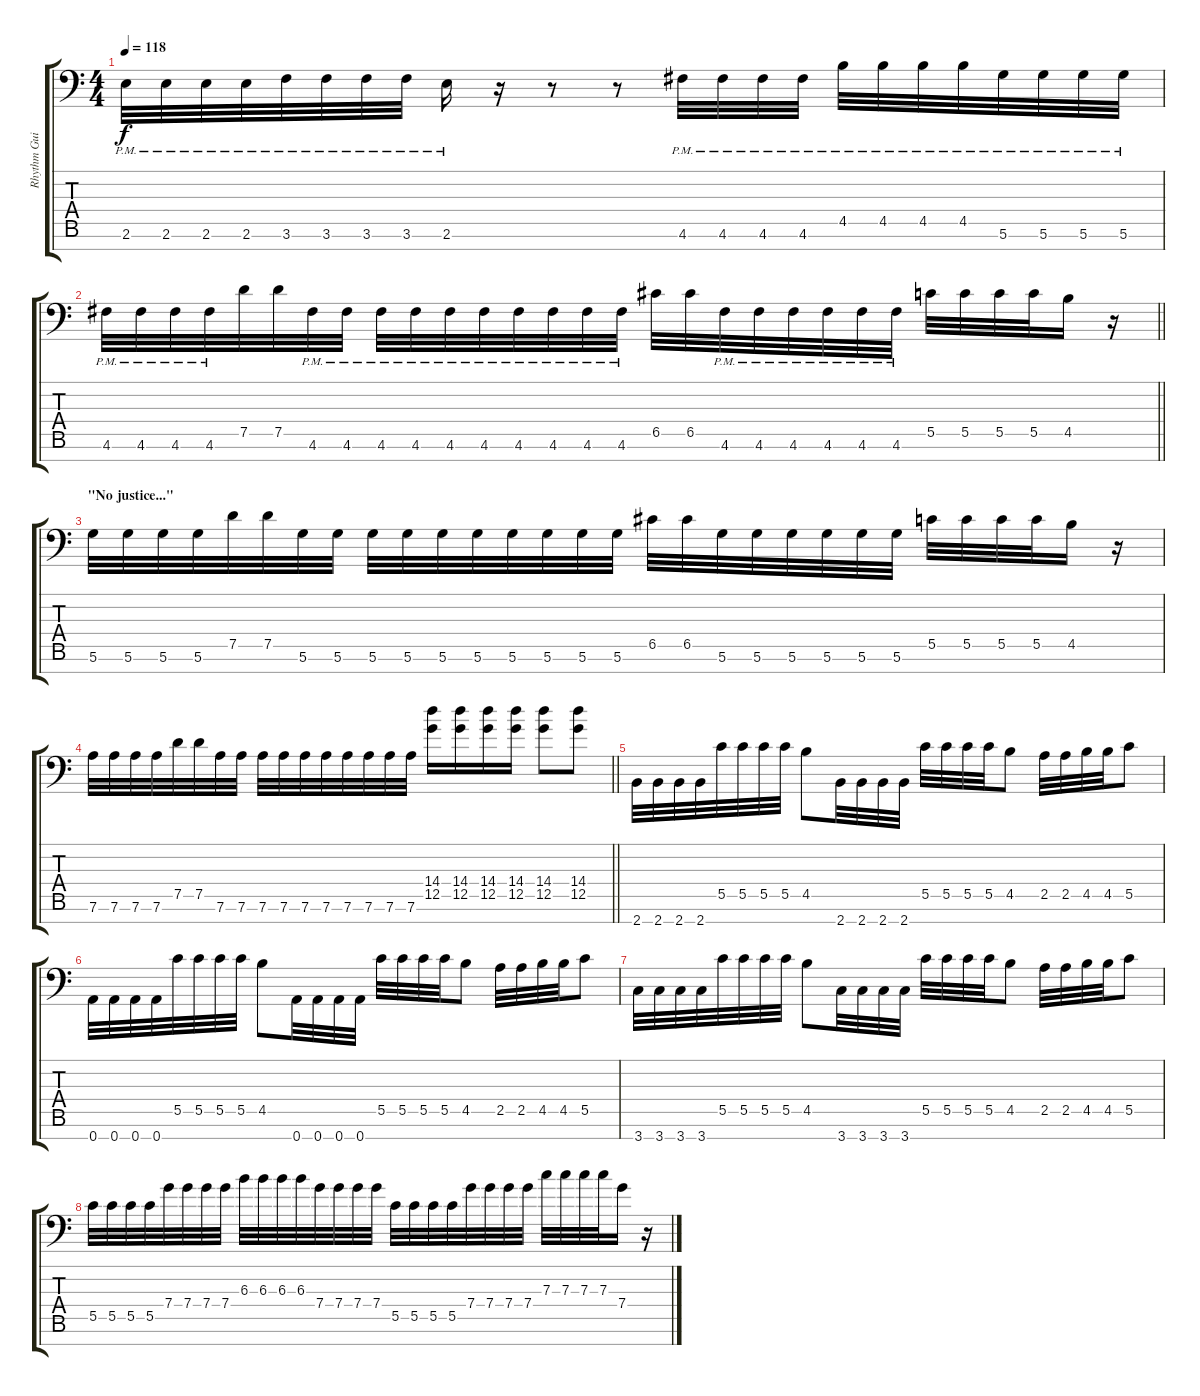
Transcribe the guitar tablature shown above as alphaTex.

\track ("Rhythm Guitar" "Rhythm Gui") {instrument distortionguitar}
\staff {score tabs}
\tuning (D4 A3 F3 C3 G2 D2 A1) {hide}
\ts (4 4)
\tempo 118
\clef f4
\ks c
2.6{pm}.32{dy f} 2.6{pm}.32 2.6{pm}.32 2.6{pm}.32 3.6{pm}.32 3.6{pm}.32 3.6{pm}.32 3.6{pm}.32 2.6{pm}.16 r.16 r.8 r.8 4.6{pm}.32 4.6{pm}.32 4.6{pm}.32 4.6{pm}.32 4.5{pm}.32 4.5{pm}.32 4.5{pm}.32 4.5{pm}.32 5.6{pm}.32 5.6{pm}.32 5.6{pm}.32 5.6{pm}.32 |
\barLineRight lightlight
4.6{pm}.32 4.6{pm}.32 4.6{pm}.32 4.6{pm}.32 7.5.32 7.5.32 4.6{pm}.32 4.6{pm}.32 4.6{pm}.32 4.6{pm}.32 4.6{pm}.32 4.6{pm}.32 4.6{pm}.32 4.6{pm}.32 4.6{pm}.32 4.6{pm}.32 6.5.32 6.5.32 4.6{pm}.32 4.6{pm}.32 4.6{pm}.32 4.6{pm}.32 4.6{pm}.32 4.6{pm}.32 5.5.32 5.5.32 5.5.32 5.5.32 4.5.16 r.16 |
\section ("" "\"No justice...\"")
5.6.32 5.6.32 5.6.32 5.6.32 7.5.32 7.5.32 5.6.32 5.6.32 5.6.32 5.6.32 5.6.32 5.6.32 5.6.32 5.6.32 5.6.32 5.6.32 6.5.32 6.5.32 5.6.32 5.6.32 5.6.32 5.6.32 5.6.32 5.6.32 5.5.32 5.5.32 5.5.32 5.5.32 4.5.16 r.16 |
\barLineRight lightlight
7.6.32 7.6.32 7.6.32 7.6.32 7.5.32 7.5.32 7.6.32 7.6.32 7.6.32 7.6.32 7.6.32 7.6.32 7.6.32 7.6.32 7.6.32 7.6.32 (14.4 12.5).16 (14.4 12.5).16 (14.4 12.5).16 (14.4 12.5).16 (14.4 12.5).8 (14.4 12.5).8 |
\section ("" "")
2.7.32 2.7.32 2.7.32 2.7.32 5.5.32 5.5.32 5.5.32 5.5.32 4.5.8 2.7.32 2.7.32 2.7.32 2.7.32 5.5.32 5.5.32 5.5.32 5.5.32 4.5.8 2.5.32 2.5.32 4.5.32 4.5.32 5.5.8 |
0.7.32 0.7.32 0.7.32 0.7.32 5.5.32 5.5.32 5.5.32 5.5.32 4.5.8 0.7.32 0.7.32 0.7.32 0.7.32 5.5.32 5.5.32 5.5.32 5.5.32 4.5.8 2.5.32 2.5.32 4.5.32 4.5.32 5.5.8 |
3.7.32 3.7.32 3.7.32 3.7.32 5.5.32 5.5.32 5.5.32 5.5.32 4.5.8 3.7.32 3.7.32 3.7.32 3.7.32 5.5.32 5.5.32 5.5.32 5.5.32 4.5.8 2.5.32 2.5.32 4.5.32 4.5.32 5.5.8 |
5.5.32 5.5.32 5.5.32 5.5.32 7.4.32 7.4.32 7.4.32 7.4.32 6.3.32 6.3.32 6.3.32 6.3.32 7.4.32 7.4.32 7.4.32 7.4.32 5.5.32 5.5.32 5.5.32 5.5.32 7.4.32 7.4.32 7.4.32 7.4.32 7.3.32 7.3.32 7.3.32 7.3.32 7.4.16 r.16
